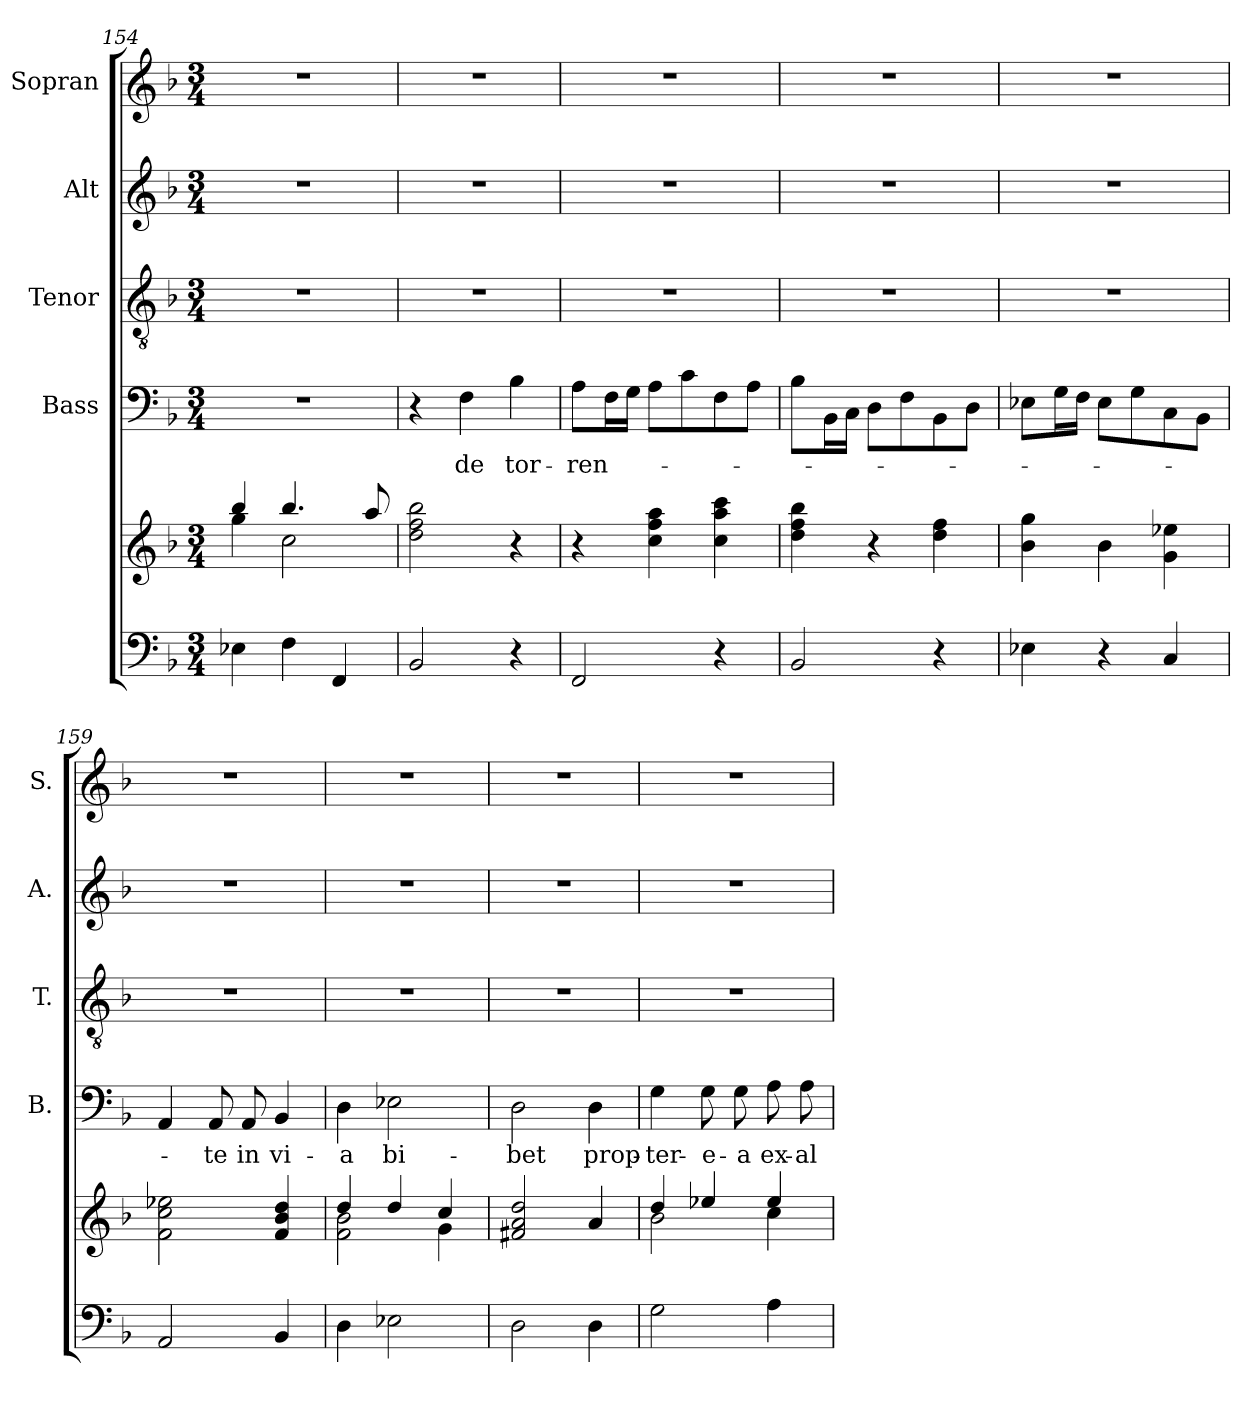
**kern	**kern	**kern	**text	**kern	**kern	**kern
*part5	*part5	*part4	*part4	*part3	*part2	*part1
*staff6	*staff5	*staff4	*staff4	*staff3	*staff2	*staff1
*	*	*I"Bass	*	*I"Tenor	*I"Alt	*I"Sopran
*	*	*I'B.	*	*I'T.	*I'A.	*I'S.
*clefF4	*clefG2	*clefF4	*	*clefGv2	*clefG2	*clefG2
*k[b-]	*k[b-]	*k[b-]	*	*k[b-]	*k[b-]	*k[b-]
*F:	*F:	*F:	*	*F:	*F:	*F:
*M3/4	*M3/4	*M3/4	*	*M3/4	*M3/4	*M3/4
=154	=154	=154	=154	=154	=154	=154
*	*^	*	*	*	*	*
4E-X\	4bb-/	4gg\	2.r	.	2.r	2.r	2.r
4F\	4.bb-/	2cc\	.	.	.	.	.
4FF/	.	.	.	.	.	.	.
.	8aa/	.	.	.	.	.	.
*	*v	*v	*	*	*	*	*
!!LO:LB:g=z
=155	=155	=155	=155	=155	=155	=155
2BB-/	2dd\ 2ff\ 2bb-\	4r	.	2.r	2.r	2.r
!	!	!	!LO:LY:b	!	!	!
.	.	4F\	de	.	.	.
!	!	!	!LO:LY:b	!	!	!
4r	4r	4B-\	tor-	.	.	.
=156	=156	=156	=156	=156	=156	=156
!	!	!	!LO:LY:b	!	!	!
2FF/	4r	8A\L	-ren-	2.r	2.r	2.r
.	.	16F\L	.	.	.	.
.	.	16G\JJ	.	.	.	.
.	4cc\ 4ff\ 4aa\	8A\L	.	.	.	.
.	.	8c\	.	.	.	.
4r	4cc\ 4aa\ 4ccc\	8F\	.	.	.	.
.	.	8A\J	.	.	.	.
=157	=157	=157	=157	=157	=157	=157
2BB-/	4dd\ 4ff\ 4bb-\	8B-\L	.	2.r	2.r	2.r
.	.	16BB-\L	.	.	.	.
.	.	16C\JJ	.	.	.	.
.	4r	8D\L	.	.	.	.
.	.	8F\	.	.	.	.
4r	4dd\ 4ff\	8BB-\	.	.	.	.
.	.	8D\J	.	.	.	.
=158	=158	=158	=158	=158	=158	=158
4E-X\	4b-\ 4gg\	8E-X\L	.	2.r	2.r	2.r
.	.	16G\L	.	.	.	.
.	.	16F\JJ	.	.	.	.
4r	4b-\	8E-\L	.	.	.	.
.	.	8G\	.	.	.	.
4C/	4g\ 4ee-X\	8C\	.	.	.	.
.	.	8BB-\J	.	.	.	.
=159	=159	=159	=159	=159	=159	=159
2AA/	2f\ 2cc\ 2ee-X\	4AA/	.	2.r	2.r	2.r
!	!	!	!LO:LY:b	!	!	!
.	.	8AA/	-te	.	.	.
!	!	!	!LO:LY:b	!	!	!
.	.	8AA/	in	.	.	.
!	!	!	!LO:LY:b	!	!	!
4BB-/	4f/ 4b-/ 4dd/	4BB-/	vi-	.	.	.
=160	=160	=160	=160	=160	=160	=160
*	*^	*	*	*	*	*
!	!	!	!	!LO:LY:b	!	!	!
4D\	4dd/	2f\ 2b-\	4D\	-a	2.r	2.r	2.r
!	!	!	!	!LO:LY:b	!	!	!
2E-X\	4dd/	.	2E-X\	bi-	.	.	.
.	4cc/	4g\	.	.	.	.	.
=161	=161	=161	=161	=161	=161	=161	=161
!	!	!	!	!LO:LY:b	!	!	!
*	*v	*v	*	*	*	*	*
2D\	2f#X/ 2a/ 2dd/	2D\	-bet	2.r	2.r	2.r
!	!	!	!LO:LY:b	!	!	!
4D\	4a/	4D\	prop-	.	.	.
!!LO:PB:g=z
=162	=162	=162	=162	=162	=162	=162
*	*^	*	*	*	*	*
!	!	!	!	!LO:LY:b	!	!	!
2G\	4dd/	2b-\	4G\	-ter-	2.r	2.r	2.r
!	!	!	!	!LO:LY:b	!	!	!
.	4ee-X/	.	8G\	-e-	.	.	.
!	!	!	!	!LO:LY:b	!	!	!
.	.	.	8G\	-a	.	.	.
!	!	!	!	!LO:LY:b	!	!	!
4A\	4ee-/	4cc\	8A\	ex-	.	.	.
!	!	!	!	!LO:LY:b	!	!	!
.	.	.	8A\	-al-	.	.	.
*	*v	*v	*	*	*	*	*
=	=	=	=	=	=	=
*-	*-	*-	*-	*-	*-	*-
